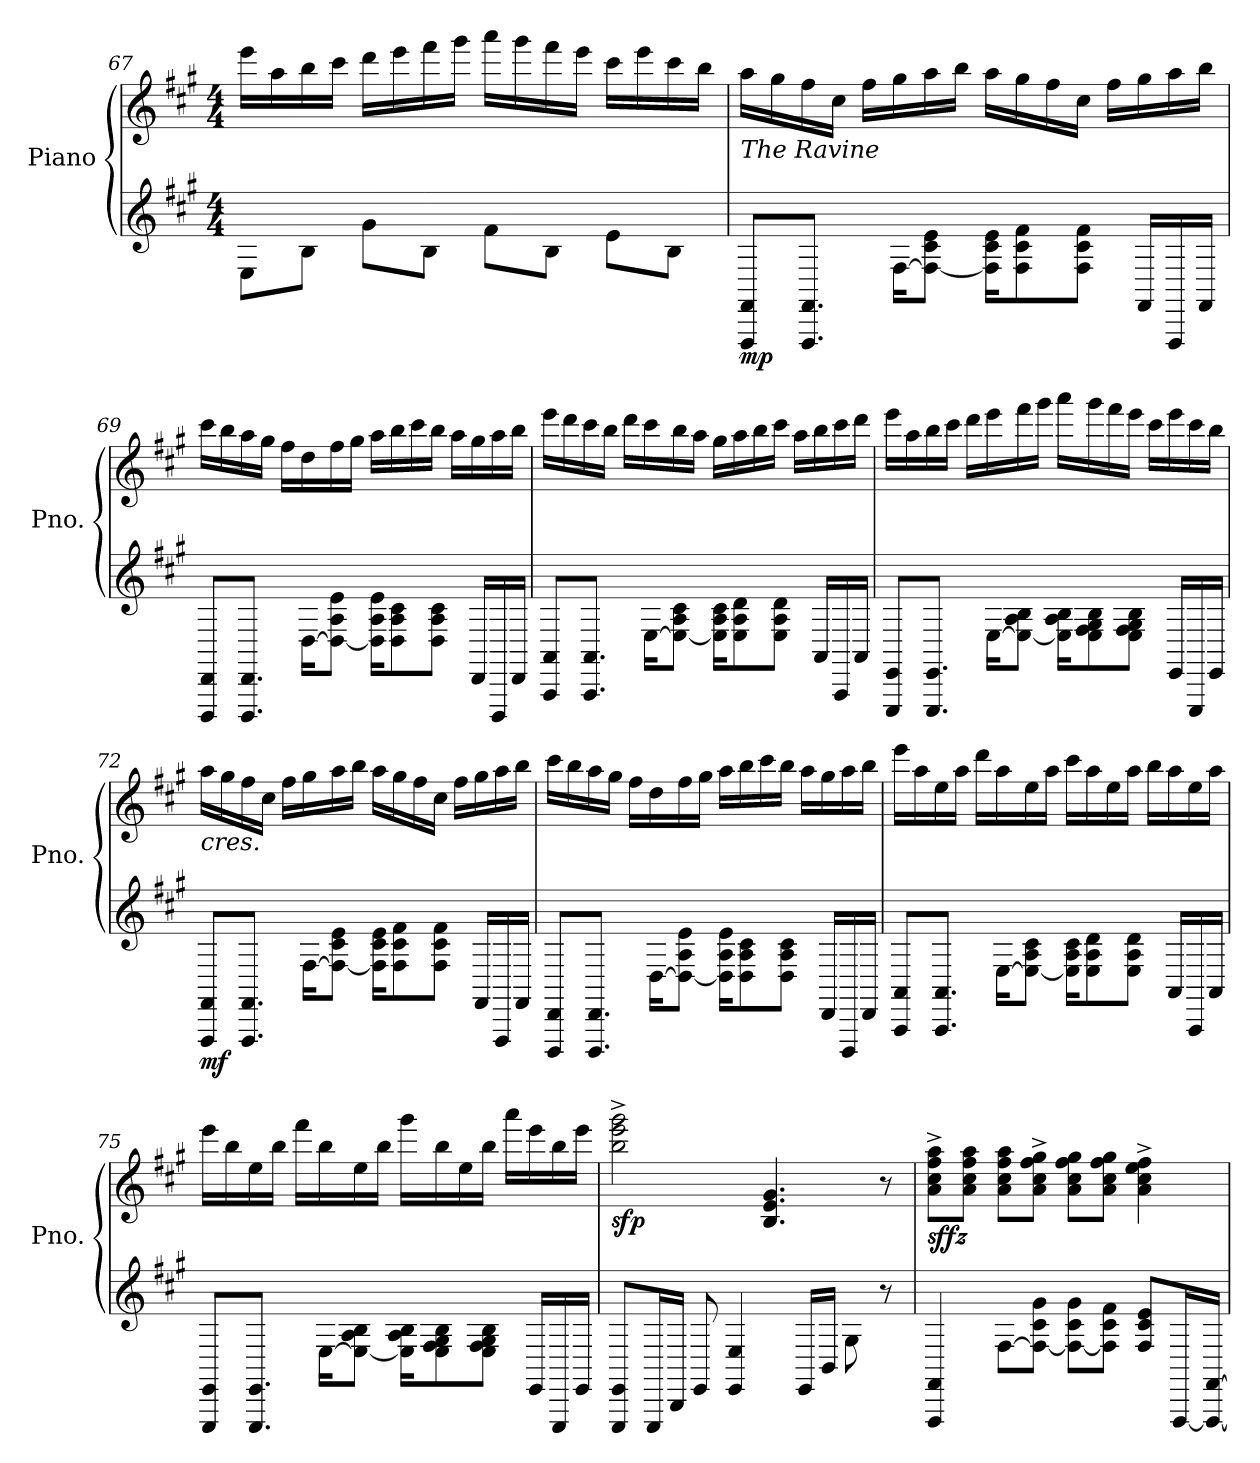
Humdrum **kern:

**kern	**kern	**dynam
*part1	*part1	*part1
*staff2	*staff1	*staff1/2
*I"Piano	*	*
*I'Pno.	*	*
*clefG2	*clefG2	*
*k[f#c#g#]	*k[f#c#g#]	*
*M4/4	*M4/4	*
=67	=67	=67
8E\L	16eee\LL	.
.	16aa\	.
8B\J	16bb\	.
.	16ccc#\JJ	.
8g#\L	16ddd\LL	.
.	16eee\	.
8B\J	16fff#\	.
.	16ggg#\JJ	.
8f#\L	16aaa\LL	.
.	16ggg#\	.
8B\J	16fff#\	.
.	16eee\JJ	.
8e\L	16ccc#\LL	.
.	16eee\	.
8B\J	16ccc#\	.
.	16bb\JJ	.
!!LO:LB:g=z
=68	=68	=68
!	!LO:TX:b:i:t=The Ravine	!
!	!	!LO:DY:b=2
8FFF#/ 8FF#/L	16aa\LL	mp
.	16gg#\	.
8.FFF#/ 8.FF#/J	16ff#\	.
.	16cc#\JJ	.
.	16ff#\LL	.
[16F#\KL	16gg#\	.
8F#\_ 8c#\ 8e\J	16aa\	.
.	16bb\JJ	.
16F#\] 16c#\ 16e\KL	16aa\LL	.
8F#\ 8c#\ 8f#\	16gg#\	.
.	16ff#\	.
8F#\ 8c#\ 8f#\J	16cc#\JJ	.
.	16ff#\LL	.
16FF#/LL	16gg#\	.
16FFF#/	16aa\	.
16FF#/JJ	16bb\JJ	.
=69	=69	=69
8DDD/ 8DD/L	16ccc#\LL	.
.	16bb\	.
8.DDD/ 8.DD/J	16aa\	.
.	16gg#\JJ	.
.	16ff#\LL	.
[16D\KL	16dd\	.
8D\_ 8A\ 8e\J	16ff#\	.
.	16gg#\JJ	.
16D\] 16A\ 16e\KL	16aa\LL	.
8D\ 8A\ 8c#\	16bb\	.
.	16ccc#\	.
8D\ 8A\ 8c#\J	16bb\JJ	.
.	16aa\LL	.
16DD/LL	16gg#\	.
16DDD/	16aa\	.
16DD/JJ	16bb\JJ	.
=70	=70	=70
8AAA/ 8AA/L	16eee\LL	.
.	16ddd\	.
8.AAA/ 8.AA/J	16ccc#\	.
.	16bb\JJ	.
.	16ddd\LL	.
[16E\KL	16ccc#\	.
8E\_ 8A\ 8c#\J	16bb\	.
.	16aa\JJ	.
16E\] 16A\ 16c#\KL	16gg#\LL	.
8E\ 8A\ 8d\	16aa\	.
.	16bb\	.
8E\ 8A\ 8d\J	16ccc#\JJ	.
.	16aa\LL	.
16AA/LL	16bb\	.
16AAA/	16ccc#\	.
16AA/JJ	16ddd\JJ	.
!!LO:LB:g=z
=71	=71	=71
8EEE/ 8EE/L	16eee\LL	.
.	16aa\	.
8.EEE/ 8.EE/J	16bb\	.
.	16ccc#\JJ	.
.	16ddd\LL	.
[16E\KL	16eee\	.
8E\_ 8A\ 8B\J	16fff#\	.
.	16ggg#\JJ	.
16E\] 16A\ 16B\KL	16aaa\LL	.
8E\ 8F#\ 8G#\ 8B\	16ggg#\	.
.	16fff#\	.
8E\ 8F#\ 8G#\ 8B\J	16eee\JJ	.
.	16ccc#\LL	.
16EE/LL	16eee\	.
16EEE/	16ccc#\	.
16EE/JJ	16bb\JJ	.
=72	=72	=72
!	!LO:TX:b:i:t=cres.	!
!	!	!LO:DY:b=2
8FFF#/ 8FF#/L	16aa\LL	mf
.	16gg#\	.
8.FFF#/ 8.FF#/J	16ff#\	.
.	16cc#\JJ	.
.	16ff#\LL	.
[16F#\KL	16gg#\	.
8F#\_ 8c#\ 8e\J	16aa\	.
.	16bb\JJ	.
16F#\] 16c#\ 16e\KL	16aa\LL	.
8F#\ 8c#\ 8f#\	16gg#\	.
.	16ff#\	.
8F#\ 8c#\ 8f#\J	16cc#\JJ	.
.	16ff#\LL	.
16FF#/LL	16gg#\	.
16FFF#/	16aa\	.
16FF#/JJ	16bb\JJ	.
=73	=73	=73
8DDD/ 8DD/L	16ccc#\LL	.
.	16bb\	.
8.DDD/ 8.DD/J	16aa\	.
.	16gg#\JJ	.
.	16ff#\LL	.
[16D\KL	16dd\	.
8D\_ 8A\ 8e\J	16ff#\	.
.	16gg#\JJ	.
16D\] 16A\ 16e\KL	16aa\LL	.
8D\ 8A\ 8c#\	16bb\	.
.	16ccc#\	.
8D\ 8A\ 8c#\J	16bb\JJ	.
.	16aa\LL	.
16DD/LL	16gg#\	.
16DDD/	16aa\	.
16DD/JJ	16bb\JJ	.
!!LO:LB:g=z
=74	=74	=74
8AAA/ 8AA/L	16eee\LL	.
.	16aa\	.
8.AAA/ 8.AA/J	16ee\	.
.	16aa\JJ	.
.	16ddd\LL	.
[16E\KL	16aa\	.
8E\_ 8A\ 8c#\J	16ee\	.
.	16aa\JJ	.
16E\] 16A\ 16c#\KL	16ccc#\LL	.
8E\ 8A\ 8d\	16aa\	.
.	16ee\	.
8E\ 8A\ 8d\J	16aa\JJ	.
.	16bb\LL	.
16AA/LL	16aa\	.
16AAA/	16ee\	.
16AA/JJ	16aa\JJ	.
=75	=75	=75
8EEE/ 8EE/L	16eee\LL	.
.	16bb\	.
8.EEE/ 8.EE/J	16ee\	.
.	16bb\JJ	.
.	16fff#\LL	.
[16E\KL	16bb\	.
8E\_ 8A\ 8B\J	16ee\	.
.	16bb\JJ	.
16E\] 16A\ 16B\KL	16ggg#\LL	.
8E\ 8F#\ 8G#\ 8B\	16bb\	.
.	16ee\	.
8E\ 8F#\ 8G#\ 8B\J	16bb\JJ	.
.	16aaa\LL	.
16EE/LL	16eee\	.
16EEE/	16bb\	.
16EE/JJ	16eee\JJ	.
=76	=76	=76
!	!	!LO:DY:b
8EEE/ 8EE/L	2bb\^ 2eee\^ 2ggg#\^	sfp
16EEE/L	.	.
16BBB/JJ	.	.
8EE/	.	.
4EE/ 4E/	.	.
.	4.B/ 4.e/ 4.g#/	.
16EE/LL	.	.
16BB/JJ	.	.
8G#\	.	.
8r	8r	.
!!LO:PB:g=z
=77	=77	=77
*	*MM72	*
!	!	!LO:DY:b
4FFF#/ 4FF#/	8a\^ 8cc#\^ 8ff#\^ 8aa\^L	sffz
.	8a\ 8cc#\ 8ff#\ 8aa\J	.
[8F#\L	8a\ 8cc#\ 8ff#\ 8aa\L	.
8F#\_ 8c#\ 8g#\J	8a\^ 8cc#\^ 8ff#\^ 8gg#\^J	.
8F#\_ 8c#\ 8g#\L	8a\ 8cc#\ 8ff#\ 8gg#\L	.
8F#\] 8c#\ 8f#\J	8a\ 8cc#\ 8ff#\ 8gg#\J	.
8F#/ 8c#/ 8e/L	4a\^ 4cc#\^ 4ee\^ 4ff#\^	.
[16FFF#/L	.	.
16FFF#/_ [16FF#/JJ	.	.
=	=	=
*-	*-	*-
